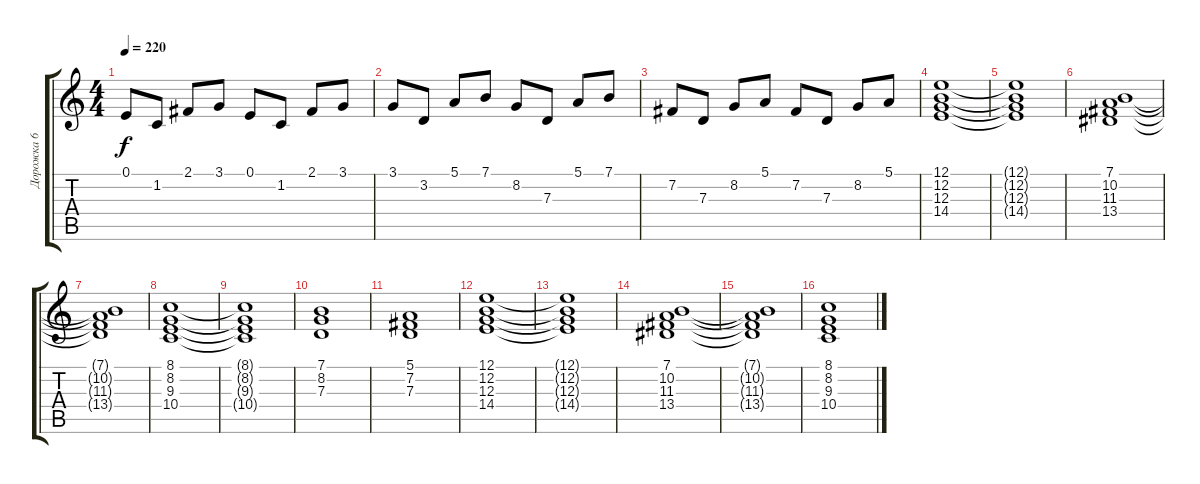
\track ("Дорожка 6" "Дорожка 6") {instrument stringensemble1}
\staff {score tabs}
\tuning (E4 B3 G3 D3 A2 E2) {hide}
\ts (4 4)
\tempo 220
\clef g2
\ks c
0.1.8{dy f} 1.2.8 2.1.8 3.1.8 0.1.8 1.2.8 2.1.8 3.1.8 |
3.1.8 3.2.8 5.1.8 7.1.8 8.2.8 7.3.8 5.1.8 7.1.8 |
7.2.8 7.3.8 8.2.8 5.1.8 7.2.8 7.3.8 8.2.8 5.1.8 |
(12.1 12.2 12.3 14.4).1 |
(12.1{t} 12.2{t} 12.3{t} 14.4{t}).1 |
(7.1 10.2 11.3 13.4).1 |
(7.1{t} 10.2{t} 11.3{t} 13.4{t}).1 |
(8.1 8.2 9.3 10.4).1 |
(8.1{t} 8.2{t} 9.3{t} 10.4{t}).1 |
(7.1 8.2 7.3).1 |
(5.1 7.2 7.3).1 |
(12.1 12.2 12.3 14.4).1 |
(12.1{t} 12.2{t} 12.3{t} 14.4{t}).1 |
(7.1 10.2 11.3 13.4).1 |
(7.1{t} 10.2{t} 11.3{t} 13.4{t}).1 |
(8.1 8.2 9.3 10.4).1
